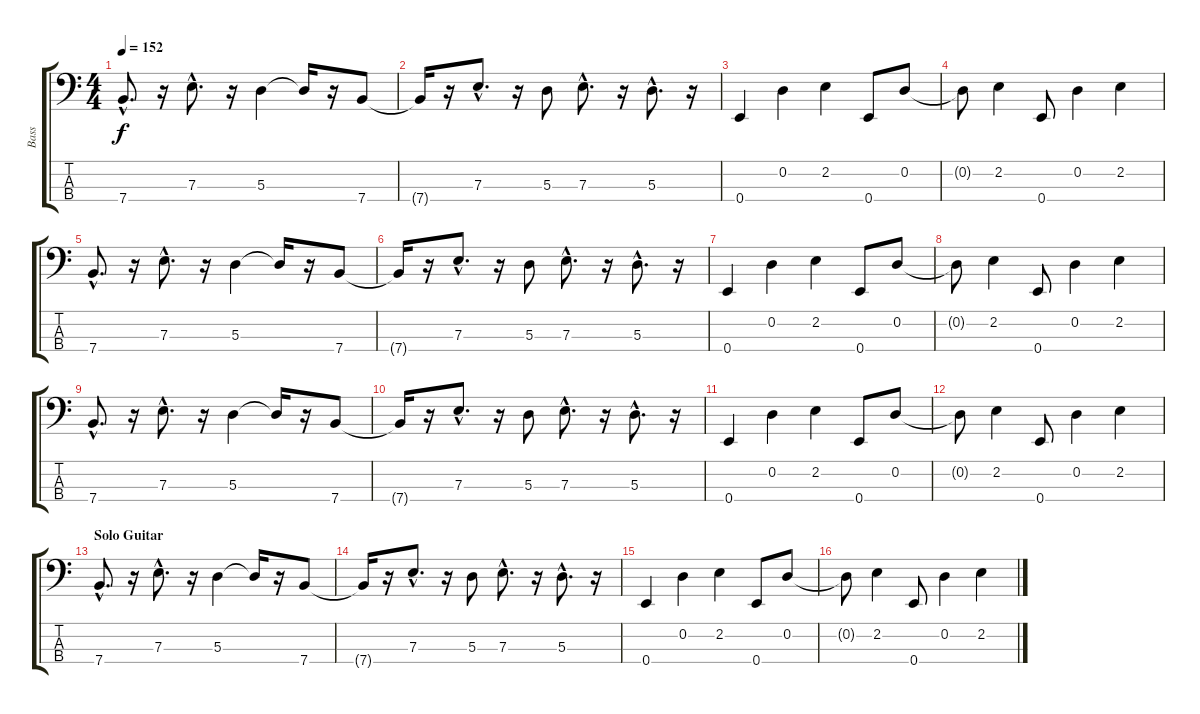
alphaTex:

\track ("Bass" "Bass") {instrument electricbassfinger}
\staff {score tabs}
\tuning (G2 D2 A1 E1) {hide}
\ts (4 4)
\tempo 152
\clef f4
\ks c
7.4{hac}.8{d dy f} r.16 7.3{hac}.8{d} r.16 5.3.4 5.3{t}.16 r.16 7.4.8 |
7.4{t}.16 r.16 7.3{hac}.8{d} r.16 5.3.8 7.3{hac}.8{d} r.16 5.3{hac}.8{d} r.16 |
0.4.4 0.2.4 2.2.4 0.4.8 0.2.8 |
0.2{t}.8 2.2.4 0.4.8 0.2.4 2.2.4 |
7.4{hac}.8{d} r.16 7.3{hac}.8{d} r.16 5.3.4 5.3{t}.16 r.16 7.4.8 |
7.4{t}.16 r.16 7.3{hac}.8{d} r.16 5.3.8 7.3{hac}.8{d} r.16 5.3{hac}.8{d} r.16 |
0.4.4 0.2.4 2.2.4 0.4.8 0.2.8 |
0.2{t}.8 2.2.4 0.4.8 0.2.4 2.2.4 |
7.4{hac}.8{d} r.16 7.3{hac}.8{d} r.16 5.3.4 5.3{t}.16 r.16 7.4.8 |
7.4{t}.16 r.16 7.3{hac}.8{d} r.16 5.3.8 7.3{hac}.8{d} r.16 5.3{hac}.8{d} r.16 |
0.4.4 0.2.4 2.2.4 0.4.8 0.2.8 |
0.2{t}.8 2.2.4 0.4.8 0.2.4 2.2.4 |
\section ("" "Solo Guitar")
7.4{hac}.8{d} r.16 7.3{hac}.8{d} r.16 5.3.4 5.3{t}.16 r.16 7.4.8 |
7.4{t}.16 r.16 7.3{hac}.8{d} r.16 5.3.8 7.3{hac}.8{d} r.16 5.3{hac}.8{d} r.16 |
0.4.4 0.2.4 2.2.4 0.4.8 0.2.8 |
0.2{t}.8 2.2.4 0.4.8 0.2.4 2.2.4
